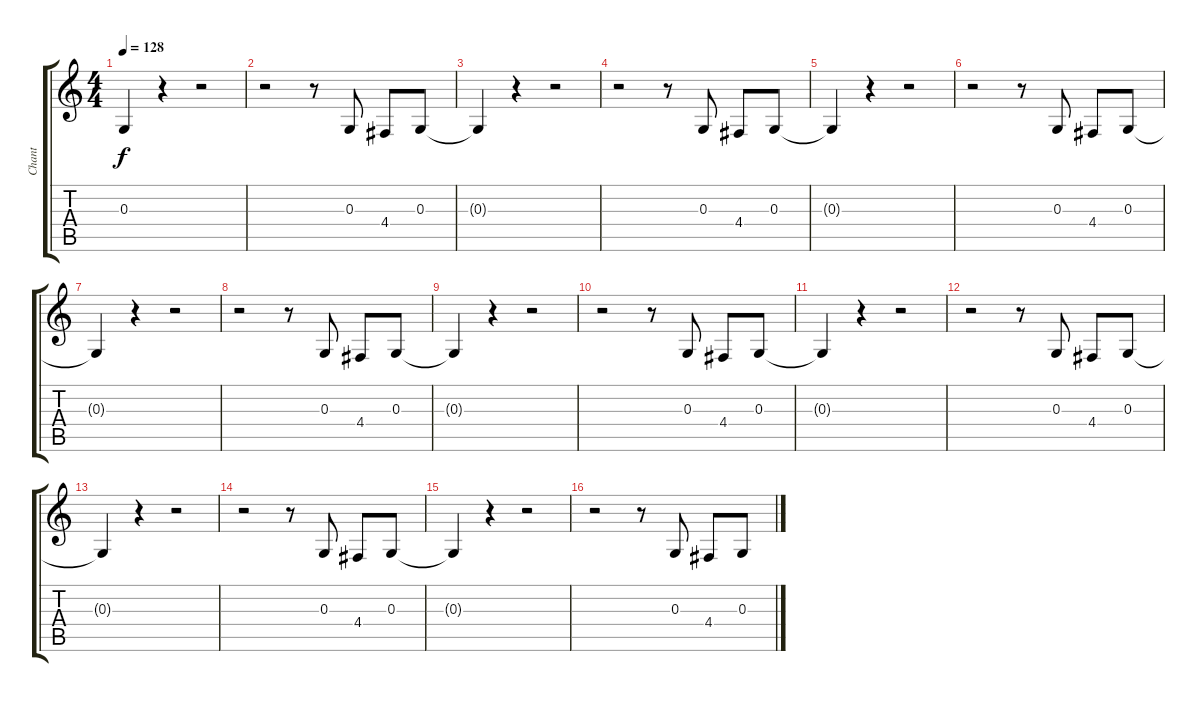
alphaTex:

\track ("Chant" "Chant") {instrument englishhorn}
\staff {score tabs}
\tuning (E4 B3 G3 D3 A2 E2) {hide}
\ts (4 4)
\tempo 128
\clef g2
\ks c
0.3{t}.4{dy f} r.4 r.2 |
r.2 r.8 0.3.8 4.4.8 0.3.8 |
0.3{t}.4 r.4 r.2 |
r.2 r.8 0.3.8 4.4.8 0.3.8 |
0.3{t}.4 r.4 r.2 |
r.2 r.8 0.3.8 4.4.8 0.3.8 |
0.3{t}.4 r.4 r.2 |
r.2 r.8 0.3.8 4.4.8 0.3.8 |
0.3{t}.4 r.4 r.2 |
r.2 r.8 0.3.8 4.4.8 0.3.8 |
0.3{t}.4 r.4 r.2 |
r.2 r.8 0.3.8 4.4.8 0.3.8 |
0.3{t}.4 r.4 r.2 |
r.2 r.8 0.3.8 4.4.8 0.3.8 |
0.3{t}.4 r.4 r.2 |
r.2 r.8 0.3.8 4.4.8 0.3.8
